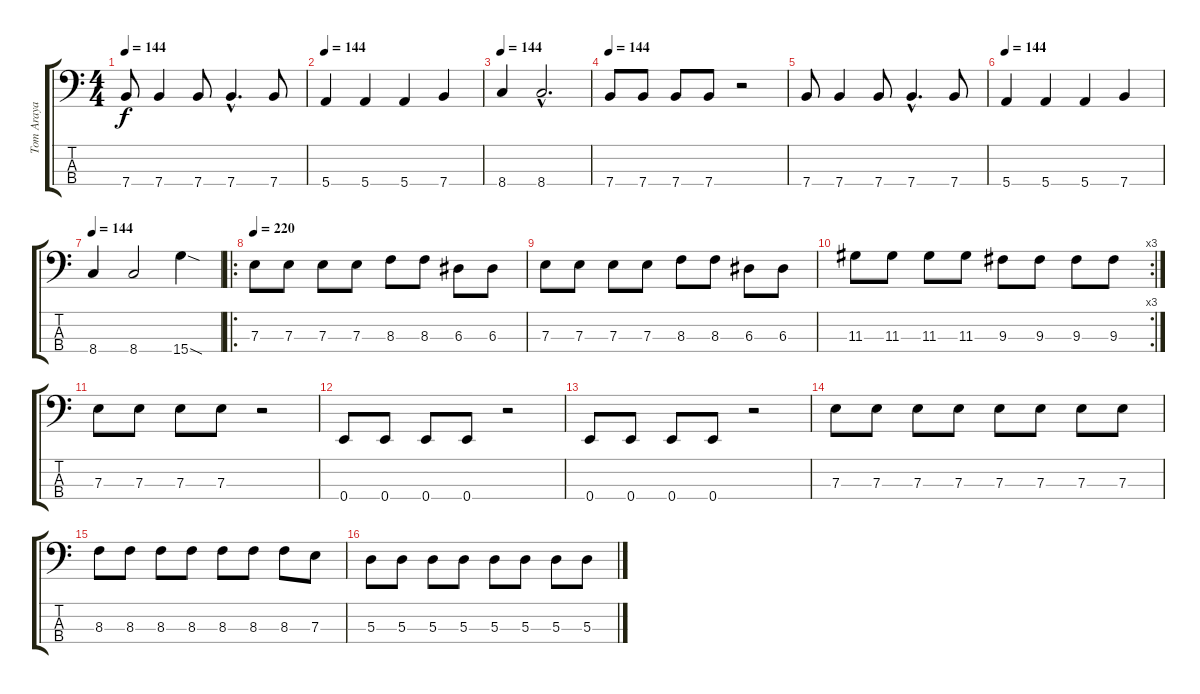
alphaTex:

\track ("Tom Araya" "Tom Araya") {instrument electricbassfinger}
\staff {score tabs}
\tuning (G2 D2 A1 E1) {hide}
\ts (4 4)
\tempo 144
\clef f4
\ks c
7.4.8{dy f} 7.4.4 7.4.8 7.4{hac}.4{d} 7.4.8 |
\tempo 144
5.4.4 5.4.4 5.4.4 7.4.4 |
\tempo 144
8.4.4 8.4{hac}.2{d} |
\tempo 144
7.4.8 7.4.8 7.4.8 7.4.8 r.2 |
7.4.8 7.4.4 7.4.8 7.4{hac}.4{d} 7.4.8 |
\tempo 144
5.4.4 5.4.4 5.4.4 7.4.4 |
\tempo 144
8.4.4 8.4.2 15.4{sod}.4 |
\ro
\tempo 220
7.3.8 7.3.8 7.3.8 7.3.8 8.3.8 8.3.8 6.3.8 6.3.8 |
7.3.8 7.3.8 7.3.8 7.3.8 8.3.8 8.3.8 6.3.8 6.3.8 |
\rc 3
11.3.8 11.3.8 11.3.8 11.3.8 9.3.8 9.3.8 9.3.8 9.3.8 |
7.3.8 7.3.8 7.3.8 7.3.8 r.2 |
0.4.8 0.4.8 0.4.8 0.4.8 r.2 |
0.4.8 0.4.8 0.4.8 0.4.8 r.2 |
7.3.8 7.3.8 7.3.8 7.3.8 7.3.8 7.3.8 7.3.8 7.3.8 |
8.3.8 8.3.8 8.3.8 8.3.8 8.3.8 8.3.8 8.3.8 7.3.8 |
5.3.8 5.3.8 5.3.8 5.3.8 5.3.8 5.3.8 5.3.8 5.3.8
